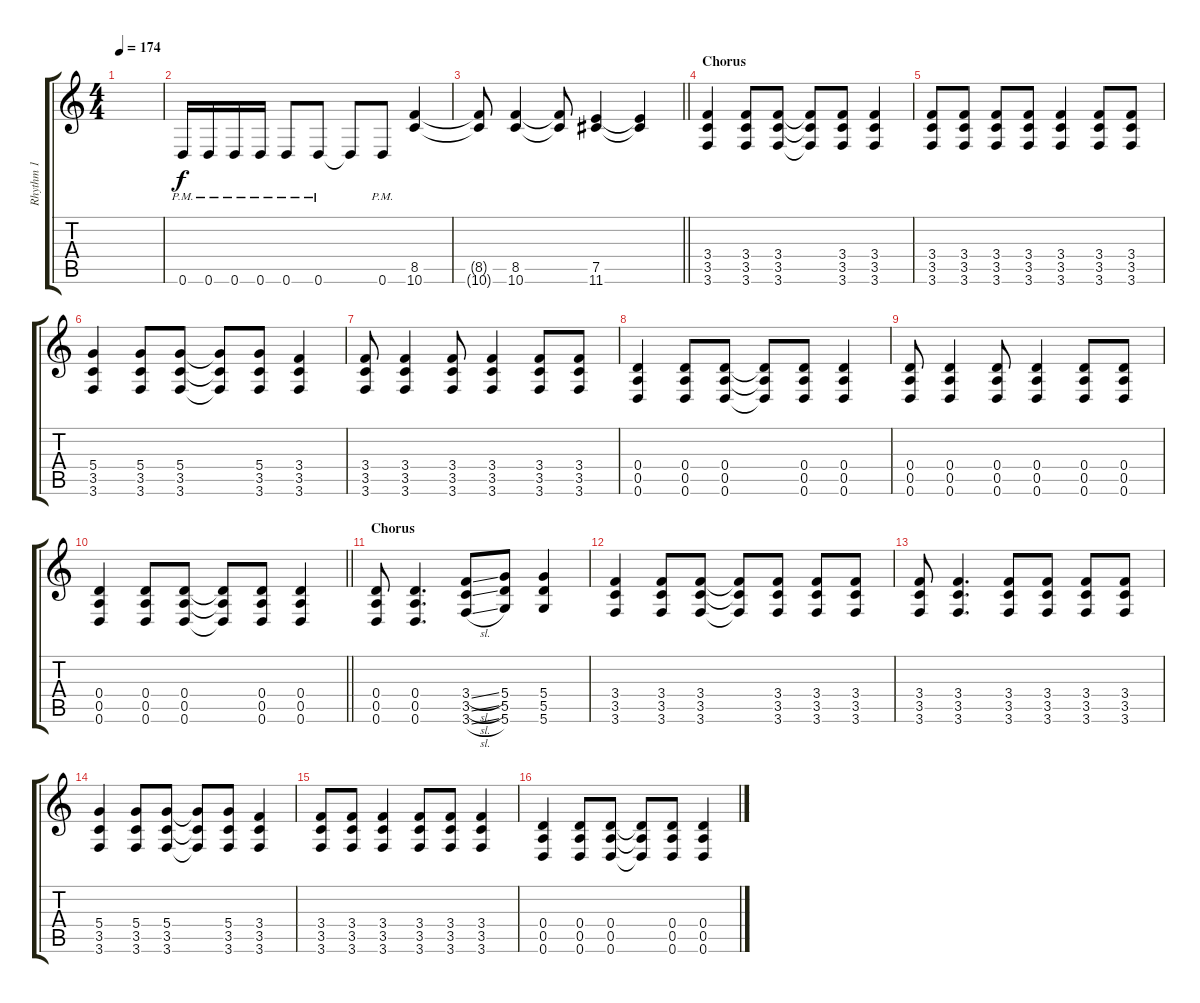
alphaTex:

\track ("Rhythm 1" "Rhythm 1") {instrument distortionguitar}
\staff {score tabs}
\tuning (E4 B3 G3 D3 A2 D2) {hide}
\ts (4 4)
\tempo 174
\clef g2
\ks c
|
0.6{pm}.16 0.6{pm}.16 0.6{pm}.16 0.6{pm}.16 0.6{pm}.8 0.6{pm}.8 0.6{t}.8 0.6{pm}.8 (8.5 10.6).4 |
\barLineRight lightlight
(8.5{t} 10.6{t}).8 (8.5 10.6).4 (8.5{t} 10.6{t}).8 (7.5 11.6).4 (7.5{t} 11.6{t}).4 |
\section ("" "Chorus")
(3.4 3.5 3.6).4 (3.4 3.5 3.6).8 (3.4 3.5 3.6).8 (3.4{t} 3.5{t} 3.6{t}).8 (3.4 3.5 3.6).8 (3.4 3.5 3.6).4 |
(3.4 3.5 3.6).8 (3.4 3.5 3.6).8 (3.4 3.5 3.6).8 (3.4 3.5 3.6).8 (3.4 3.5 3.6).4 (3.4 3.5 3.6).8 (3.4 3.5 3.6).8 |
(5.4 3.5 3.6).4 (5.4 3.5 3.6).8 (5.4 3.5 3.6).8 (5.4{t} 3.5{t} 3.6{t}).8 (5.4 3.5 3.6).8 (3.4 3.5 3.6).4 |
(3.4 3.5 3.6).8 (3.4 3.5 3.6).4 (3.4 3.5 3.6).8 (3.4 3.5 3.6).4 (3.4 3.5 3.6).8 (3.4 3.5 3.6).8 |
(0.4 0.5 0.6).4 (0.4 0.5 0.6).8 (0.4 0.5 0.6).8 (0.4{t} 0.5{t} 0.6{t}).8 (0.4 0.5 0.6).8 (0.4 0.5 0.6).4 |
(0.4 0.5 0.6).8 (0.4 0.5 0.6).4 (0.4 0.5 0.6).8 (0.4 0.5 0.6).4 (0.4 0.5 0.6).8 (0.4 0.5 0.6).8 |
\barLineRight lightlight
(0.4 0.5 0.6).4 (0.4 0.5 0.6).8 (0.4 0.5 0.6).8 (0.4{t} 0.5{t} 0.6{t}).8 (0.4 0.5 0.6).8 (0.4 0.5 0.6).4 |
\section ("" "Chorus")
(0.4 0.5 0.6).8 (0.4 0.5 0.6).4{d} (3.4{sl} 3.5{sl} 3.6{sl}).8 (5.4 5.5 5.6).8 (5.4 5.5 5.6).4 |
(3.4 3.5 3.6).4 (3.4 3.5 3.6).8 (3.4 3.5 3.6).8 (3.4{t} 3.5{t} 3.6{t}).8 (3.4 3.5 3.6).8 (3.4 3.5 3.6).8 (3.4 3.5 3.6).8 |
(3.4 3.5 3.6).8 (3.4 3.5 3.6).4{d} (3.4 3.5 3.6).8 (3.4 3.5 3.6).8 (3.4 3.5 3.6).8 (3.4 3.5 3.6).8 |
(5.4 3.5 3.6).4 (5.4 3.5 3.6).8 (5.4 3.5 3.6).8 (5.4{t} 3.5{t} 3.6{t}).8 (5.4 3.5 3.6).8 (3.4 3.5 3.6).4 |
(3.4 3.5 3.6).8 (3.4 3.5 3.6).8 (3.4 3.5 3.6).4 (3.4 3.5 3.6).8 (3.4 3.5 3.6).8 (3.4 3.5 3.6).4 |
(0.4 0.5 0.6).4 (0.4 0.5 0.6).8 (0.4 0.5 0.6).8 (0.4{t} 0.5{t} 0.6{t}).8 (0.4 0.5 0.6).8 (0.4 0.5 0.6).4
